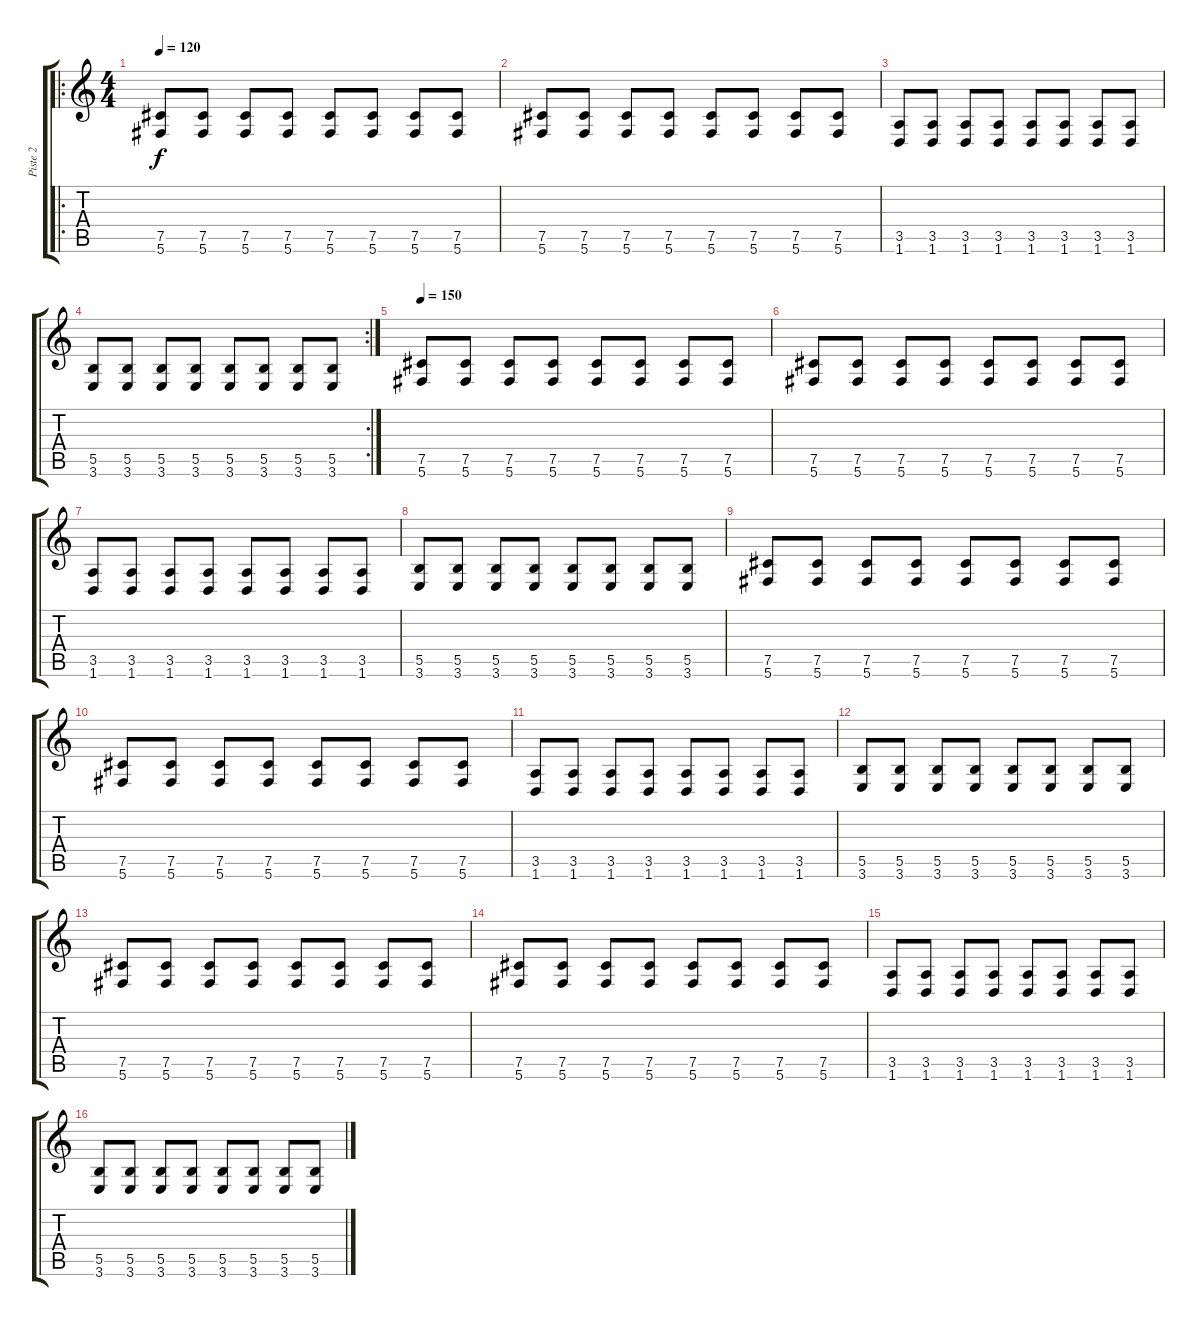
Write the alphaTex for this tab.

\track ("Piste 2" "Piste 2") {instrument electricguitarjazz}
\staff {score tabs}
\tuning (Db4 Ab3 E3 B2 Gb2 Db2) {hide}
\ro
\ts (4 4)
\tempo 120
\clef g2
\ks c
(7.5 5.6).8{dy f} (7.5 5.6).8 (7.5 5.6).8 (7.5 5.6).8 (7.5 5.6).8 (7.5 5.6).8 (7.5 5.6).8 (7.5 5.6).8 |
(7.5 5.6).8 (7.5 5.6).8 (7.5 5.6).8 (7.5 5.6).8 (7.5 5.6).8 (7.5 5.6).8 (7.5 5.6).8 (7.5 5.6).8 |
(3.5 1.6).8 (3.5 1.6).8 (3.5 1.6).8 (3.5 1.6).8 (3.5 1.6).8 (3.5 1.6).8 (3.5 1.6).8 (3.5 1.6).8 |
\rc 2
(5.5 3.6).8 (5.5 3.6).8 (5.5 3.6).8 (5.5 3.6).8 (5.5 3.6).8 (5.5 3.6).8 (5.5 3.6).8 (5.5 3.6).8 |
\tempo 150
(7.5 5.6).8 (7.5 5.6).8 (7.5 5.6).8 (7.5 5.6).8 (7.5 5.6).8 (7.5 5.6).8 (7.5 5.6).8 (7.5 5.6).8 |
(7.5 5.6).8 (7.5 5.6).8 (7.5 5.6).8 (7.5 5.6).8 (7.5 5.6).8 (7.5 5.6).8 (7.5 5.6).8 (7.5 5.6).8 |
(3.5 1.6).8 (3.5 1.6).8 (3.5 1.6).8 (3.5 1.6).8 (3.5 1.6).8 (3.5 1.6).8 (3.5 1.6).8 (3.5 1.6).8 |
(5.5 3.6).8 (5.5 3.6).8 (5.5 3.6).8 (5.5 3.6).8 (5.5 3.6).8 (5.5 3.6).8 (5.5 3.6).8 (5.5 3.6).8 |
(7.5 5.6).8 (7.5 5.6).8 (7.5 5.6).8 (7.5 5.6).8 (7.5 5.6).8 (7.5 5.6).8 (7.5 5.6).8 (7.5 5.6).8 |
(7.5 5.6).8 (7.5 5.6).8 (7.5 5.6).8 (7.5 5.6).8 (7.5 5.6).8 (7.5 5.6).8 (7.5 5.6).8 (7.5 5.6).8 |
(3.5 1.6).8 (3.5 1.6).8 (3.5 1.6).8 (3.5 1.6).8 (3.5 1.6).8 (3.5 1.6).8 (3.5 1.6).8 (3.5 1.6).8 |
(5.5 3.6).8 (5.5 3.6).8 (5.5 3.6).8 (5.5 3.6).8 (5.5 3.6).8 (5.5 3.6).8 (5.5 3.6).8 (5.5 3.6).8 |
(7.5 5.6).8 (7.5 5.6).8 (7.5 5.6).8 (7.5 5.6).8 (7.5 5.6).8 (7.5 5.6).8 (7.5 5.6).8 (7.5 5.6).8 |
(7.5 5.6).8 (7.5 5.6).8 (7.5 5.6).8 (7.5 5.6).8 (7.5 5.6).8 (7.5 5.6).8 (7.5 5.6).8 (7.5 5.6).8 |
(3.5 1.6).8 (3.5 1.6).8 (3.5 1.6).8 (3.5 1.6).8 (3.5 1.6).8 (3.5 1.6).8 (3.5 1.6).8 (3.5 1.6).8 |
(5.5 3.6).8 (5.5 3.6).8 (5.5 3.6).8 (5.5 3.6).8 (5.5 3.6).8 (5.5 3.6).8 (5.5 3.6).8 (5.5 3.6).8
